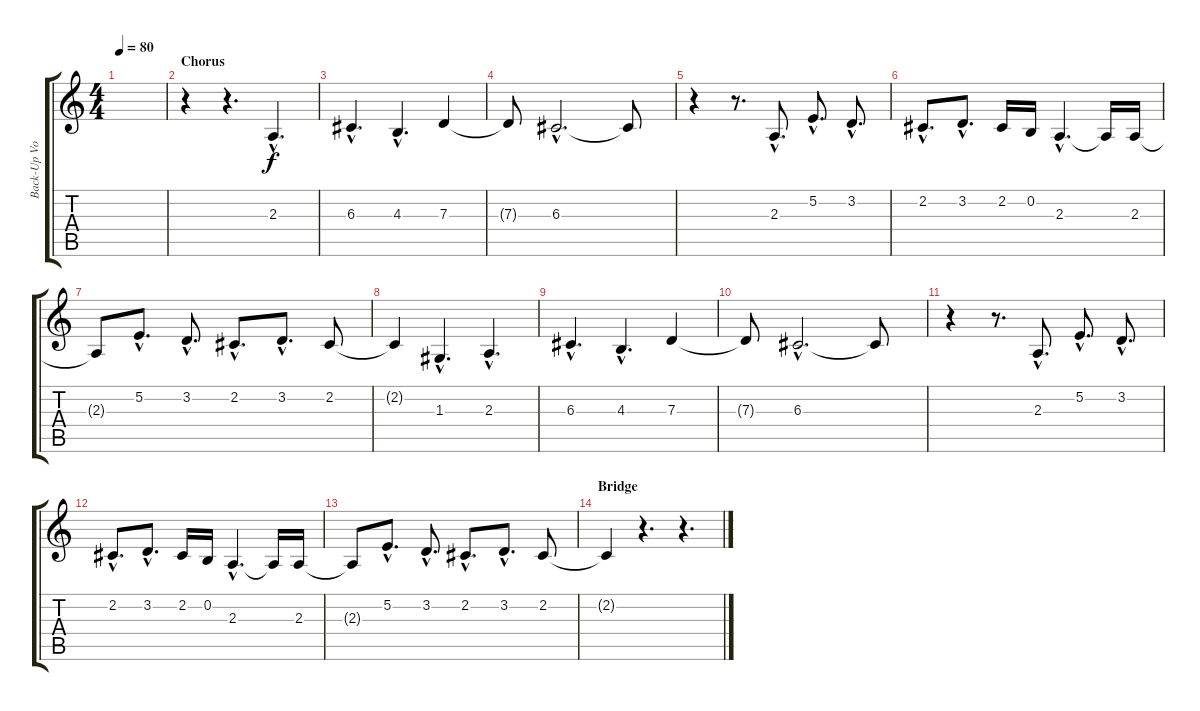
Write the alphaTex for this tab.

\track ("Back-Up Vocals 2" "Back-Up Vo") {instrument choiraahs}
\staff {score tabs}
\tuning (E4 B3 G3 D3 A2 E2) {hide}
\ts (4 4)
\tempo 80
\clef g2
\ks c
|
\section ("" "Chorus")
r.4 r.4{d} 2.3{hac}.4{d} |
6.3{hac}.4{d} 4.3{hac}.4{d} 7.3.4 |
7.3{t}.8 6.3{hac}.2{d} 6.3{t}.8 |
r.4 r.8{d} 2.3{hac}.8{d} 5.2{hac}.8{d} 3.2{hac}.8{d} |
2.2{hac}.8{d} 3.2{hac}.8{d} 2.2.16 0.2.16 2.3{hac}.4{d} 2.3{t}.16 2.3.16 |
2.3{t}.8 5.2{hac}.8{d} 3.2{hac}.8{d} 2.2{hac}.8{d} 3.2{hac}.8{d} 2.2.8 |
2.2{t}.4 1.3{hac}.4{d} 2.3{hac}.4{d} |
6.3{hac}.4{d} 4.3{hac}.4{d} 7.3.4 |
7.3{t}.8 6.3{hac}.2{d} 6.3{t}.8 |
r.4 r.8{d} 2.3{hac}.8{d} 5.2{hac}.8{d} 3.2{hac}.8{d} |
2.2{hac}.8{d} 3.2{hac}.8{d} 2.2.16 0.2.16 2.3{hac}.4{d} 2.3{t}.16 2.3.16 |
2.3{t}.8 5.2{hac}.8{d} 3.2{hac}.8{d} 2.2{hac}.8{d} 3.2{hac}.8{d} 2.2.8 |
\section ("" "Bridge")
2.2{t}.4 r.4{d} r.4{d}
